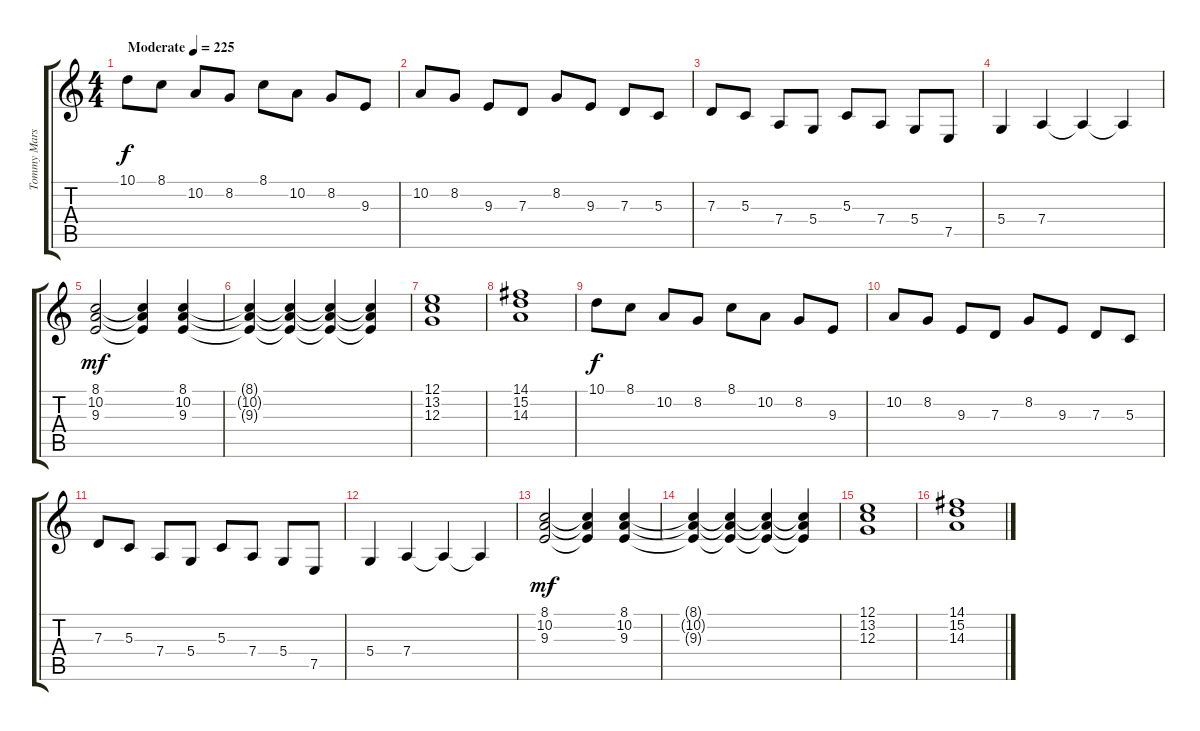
\track ("Tommy Mars" "Tommy Mars") {instrument synthbrass1}
\staff {score tabs}
\tuning (E4 B3 G3 D3 A2 E2) {hide}
\ts (4 4)
\tempo (225 "Moderate")
\clef g2
\ks c
10.1.8{dy f instrument synthbrass1} 8.1.8 10.2.8 8.2.8 8.1.8 10.2.8 8.2.8 9.3.8 |
10.2.8 8.2.8 9.3.8 7.3.8 8.2.8 9.3.8 7.3.8 5.3.8 |
7.3.8 5.3.8 7.4.8 5.4.8 5.3.8 7.4.8 5.4.8 7.5.8 |
5.4.4 7.4.4 7.4{t}.4 7.4{t}.4 |
(8.1 10.2 9.3).2{dy mf} (8.1{t} 10.2{t} 9.3{t}).4 (8.1 10.2 9.3).4 |
(8.1{t} 10.2{t} 9.3{t}).4 (8.1{t} 10.2{t} 9.3{t}).4 (8.1{t} 10.2{t} 9.3{t}).4 (8.1{t} 10.2{t} 9.3{t}).4 |
(12.1 13.2 12.3).1 |
(14.1 15.2 14.3).1 |
10.1.8{dy f} 8.1.8 10.2.8 8.2.8 8.1.8 10.2.8 8.2.8 9.3.8 |
10.2.8 8.2.8 9.3.8 7.3.8 8.2.8 9.3.8 7.3.8 5.3.8 |
7.3.8 5.3.8 7.4.8 5.4.8 5.3.8 7.4.8 5.4.8 7.5.8 |
5.4.4 7.4.4 7.4{t}.4 7.4{t}.4 |
(8.1 10.2 9.3).2{dy mf} (8.1{t} 10.2{t} 9.3{t}).4 (8.1 10.2 9.3).4 |
(8.1{t} 10.2{t} 9.3{t}).4 (8.1{t} 10.2{t} 9.3{t}).4 (8.1{t} 10.2{t} 9.3{t}).4 (8.1{t} 10.2{t} 9.3{t}).4 |
(12.1 13.2 12.3).1 |
(14.1 15.2 14.3).1
